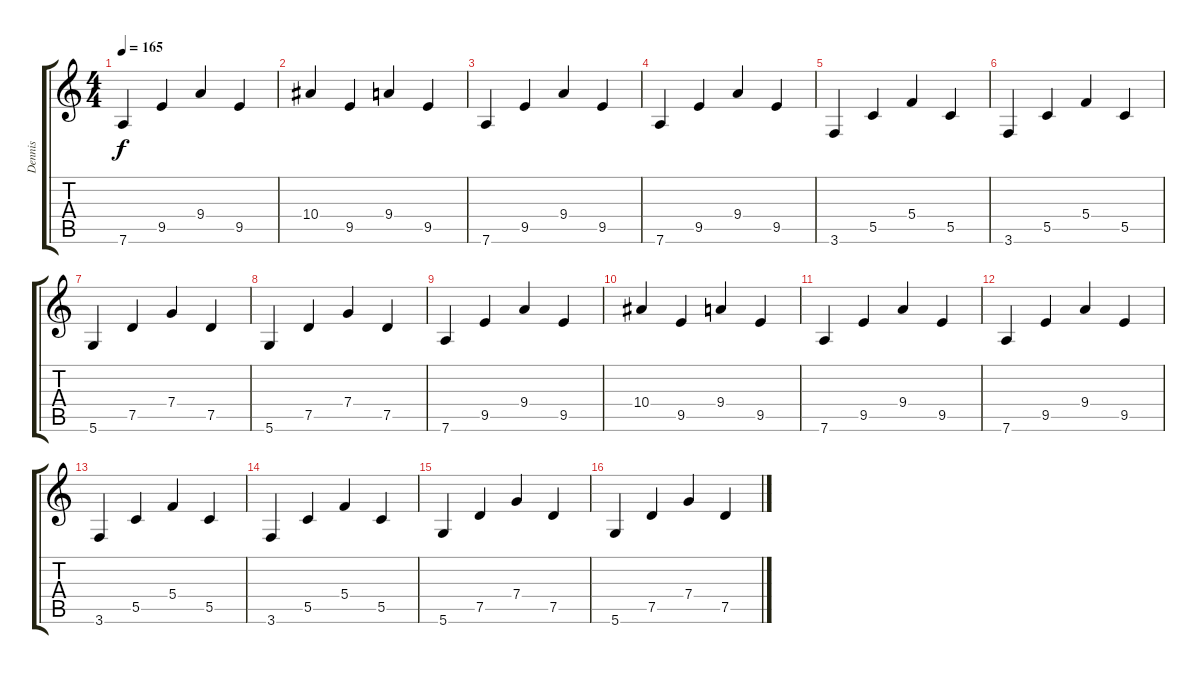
\track ("Dennis" "Dennis") {instrument distortionguitar}
\staff {score tabs}
\tuning (D4 A3 F3 C3 G2 D2) {hide}
\ts (4 4)
\tempo 165
\clef g2
\ks c
7.6.4{dy f} 9.5.4 9.4.4 9.5.4 |
10.4.4 9.5.4 9.4.4 9.5.4 |
7.6.4{instrument electricguitarjazz} 9.5.4 9.4.4 9.5.4 |
7.6.4 9.5.4 9.4.4 9.5.4 |
3.6.4 5.5.4 5.4.4 5.5.4 |
3.6.4 5.5.4 5.4.4 5.5.4 |
5.6.4 7.5.4 7.4.4 7.5.4 |
5.6.4 7.5.4 7.4.4 7.5.4 |
7.6.4 9.5.4 9.4.4 9.5.4 |
10.4.4 9.5.4 9.4.4 9.5.4 |
7.6.4{instrument electricguitarjazz} 9.5.4 9.4.4 9.5.4 |
7.6.4 9.5.4 9.4.4 9.5.4 |
3.6.4 5.5.4 5.4.4 5.5.4 |
3.6.4 5.5.4 5.4.4 5.5.4 |
5.6.4 7.5.4 7.4.4 7.5.4 |
5.6.4 7.5.4 7.4.4 7.5.4
